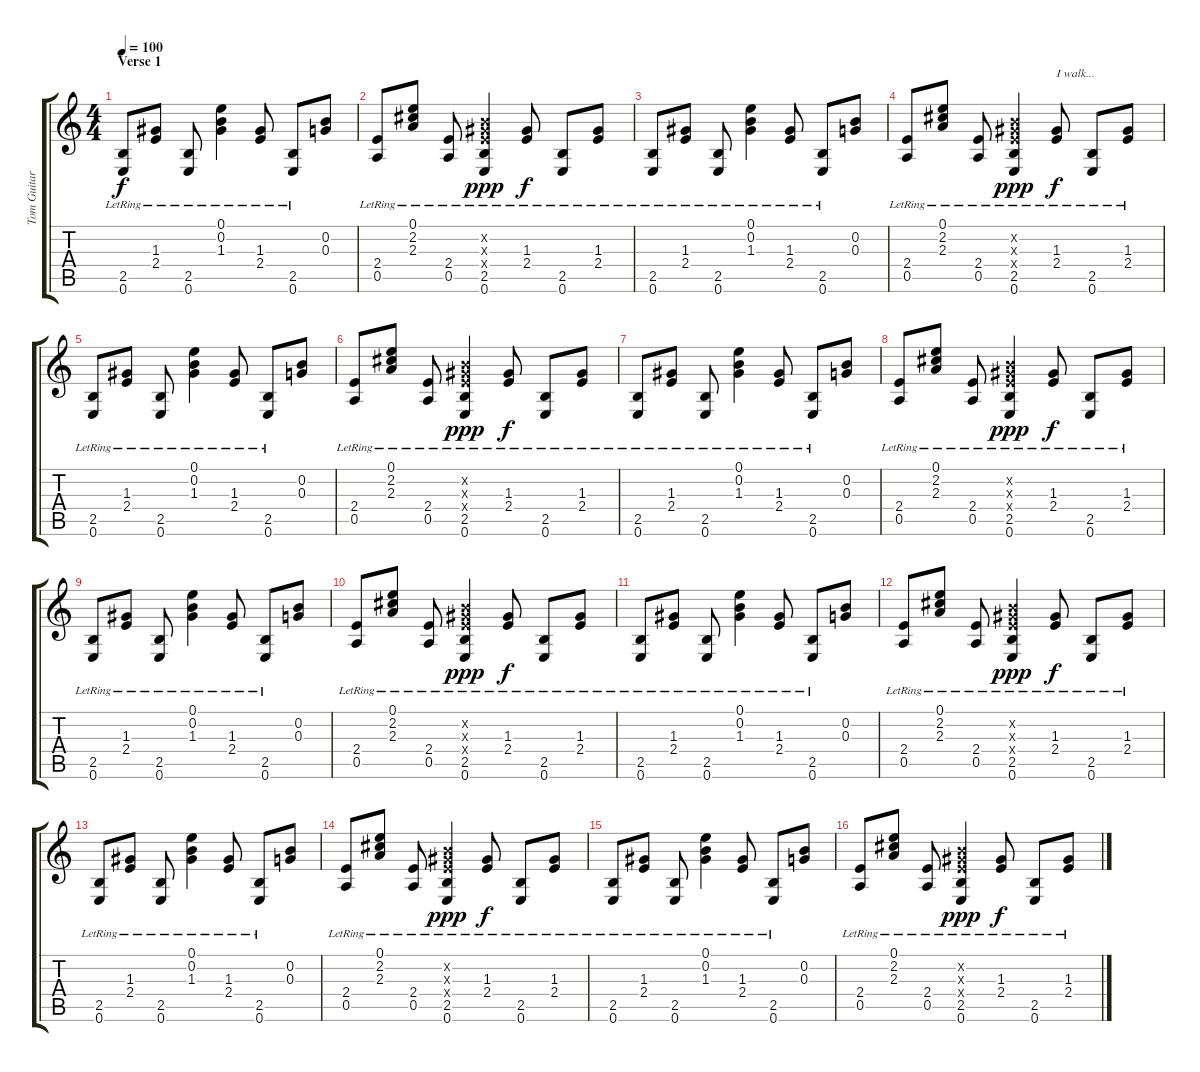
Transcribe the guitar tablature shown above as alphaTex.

\track ("Tom Guitars" "Tom Guitar") {instrument overdrivenguitar}
\staff {score tabs}
\tuning (E4 B3 G3 D3 A2 E2) {hide}
\ts (4 4)
\section ("" "Verse 1")
\tempo 100
\clef g2
\ks c
(2.5{lr} 0.6{lr}).8{dy f instrument acousticguitarsteel} (1.3{lr} 2.4{lr}).8 (2.5{lr} 0.6{lr}).8 (0.1{lr} 0.2{lr} 1.3{lr}).4 (1.3{lr} 2.4{lr}).8 (2.5{lr} 0.6{lr}).8 (0.2 0.3).8 |
(2.4{lr} 0.5{lr}).8 (0.1{lr} 2.2{lr} 2.3{lr}).8 (2.4{lr} 0.5{lr}).8 (0.2{x} 1.3{x} 2.4{x} 2.5{lr} 0.6{lr}).4{dy ppp} (1.3{lr} 2.4{lr}).8{dy f} (2.5{lr} 0.6{lr}).8 (1.3{lr} 2.4{lr}).8 |
(2.5{lr} 0.6{lr}).8 (1.3{lr} 2.4{lr}).8 (2.5{lr} 0.6{lr}).8 (0.1{lr} 0.2{lr} 1.3{lr}).4 (1.3{lr} 2.4{lr}).8 (2.5{lr} 0.6{lr}).8 (0.2 0.3).8 |
(2.4{lr} 0.5{lr}).8 (0.1{lr} 2.2{lr} 2.3{lr}).8 (2.4{lr} 0.5{lr}).8 (0.2{x} 1.3{x} 2.4{x} 2.5{lr} 0.6{lr}).4{dy ppp} (1.3{lr} 2.4{lr}).8{txt "I walk..." dy f} (2.5{lr} 0.6{lr}).8 (1.3{lr} 2.4{lr}).8 |
(2.5{lr} 0.6{lr}).8 (1.3{lr} 2.4{lr}).8 (2.5{lr} 0.6{lr}).8 (0.1{lr} 0.2{lr} 1.3{lr}).4 (1.3{lr} 2.4{lr}).8 (2.5{lr} 0.6{lr}).8 (0.2 0.3).8 |
(2.4{lr} 0.5{lr}).8 (0.1{lr} 2.2{lr} 2.3{lr}).8 (2.4{lr} 0.5{lr}).8 (0.2{x} 1.3{x} 2.4{x} 2.5{lr} 0.6{lr}).4{dy ppp} (1.3{lr} 2.4{lr}).8{dy f} (2.5{lr} 0.6{lr}).8 (1.3{lr} 2.4{lr}).8 |
(2.5{lr} 0.6{lr}).8 (1.3{lr} 2.4{lr}).8 (2.5{lr} 0.6{lr}).8 (0.1{lr} 0.2{lr} 1.3{lr}).4 (1.3{lr} 2.4{lr}).8 (2.5{lr} 0.6{lr}).8 (0.2 0.3).8 |
(2.4{lr} 0.5{lr}).8 (0.1{lr} 2.2{lr} 2.3{lr}).8 (2.4{lr} 0.5{lr}).8 (0.2{x} 1.3{x} 2.4{x} 2.5{lr} 0.6{lr}).4{dy ppp} (1.3{lr} 2.4{lr}).8{dy f} (2.5{lr} 0.6{lr}).8 (1.3{lr} 2.4{lr}).8 |
(2.5{lr} 0.6{lr}).8 (1.3{lr} 2.4{lr}).8 (2.5{lr} 0.6{lr}).8 (0.1{lr} 0.2{lr} 1.3{lr}).4 (1.3{lr} 2.4{lr}).8 (2.5{lr} 0.6{lr}).8 (0.2 0.3).8 |
(2.4{lr} 0.5{lr}).8 (0.1{lr} 2.2{lr} 2.3{lr}).8 (2.4{lr} 0.5{lr}).8 (0.2{x} 1.3{x} 2.4{x} 2.5{lr} 0.6{lr}).4{dy ppp} (1.3{lr} 2.4{lr}).8{dy f} (2.5{lr} 0.6{lr}).8 (1.3{lr} 2.4{lr}).8 |
(2.5{lr} 0.6{lr}).8 (1.3{lr} 2.4{lr}).8 (2.5{lr} 0.6{lr}).8 (0.1{lr} 0.2{lr} 1.3{lr}).4 (1.3{lr} 2.4{lr}).8 (2.5{lr} 0.6{lr}).8 (0.2 0.3).8 |
(2.4{lr} 0.5{lr}).8 (0.1{lr} 2.2{lr} 2.3{lr}).8 (2.4{lr} 0.5{lr}).8 (0.2{x} 1.3{x} 2.4{x} 2.5{lr} 0.6{lr}).4{dy ppp} (1.3{lr} 2.4{lr}).8{dy f} (2.5{lr} 0.6{lr}).8 (1.3{lr} 2.4{lr}).8 |
(2.5{lr} 0.6{lr}).8 (1.3{lr} 2.4{lr}).8 (2.5{lr} 0.6{lr}).8 (0.1{lr} 0.2{lr} 1.3{lr}).4 (1.3{lr} 2.4{lr}).8 (2.5{lr} 0.6{lr}).8 (0.2 0.3).8 |
(2.4{lr} 0.5{lr}).8 (0.1{lr} 2.2{lr} 2.3{lr}).8 (2.4{lr} 0.5{lr}).8 (0.2{x} 1.3{x} 2.4{x} 2.5{lr} 0.6{lr}).4{dy ppp} (1.3{lr} 2.4{lr}).8{dy f} (2.5{lr} 0.6{lr}).8 (1.3{lr} 2.4{lr}).8 |
(2.5{lr} 0.6{lr}).8 (1.3{lr} 2.4{lr}).8 (2.5{lr} 0.6{lr}).8 (0.1{lr} 0.2{lr} 1.3{lr}).4 (1.3{lr} 2.4{lr}).8 (2.5{lr} 0.6{lr}).8 (0.2 0.3).8 |
(2.4{lr} 0.5{lr}).8 (0.1{lr} 2.2{lr} 2.3{lr}).8 (2.4{lr} 0.5{lr}).8 (0.2{x} 1.3{x} 2.4{x} 2.5{lr} 0.6{lr}).4{dy ppp} (1.3{lr} 2.4{lr}).8{dy f} (2.5{lr} 0.6{lr}).8 (1.3{lr} 2.4{lr}).8
